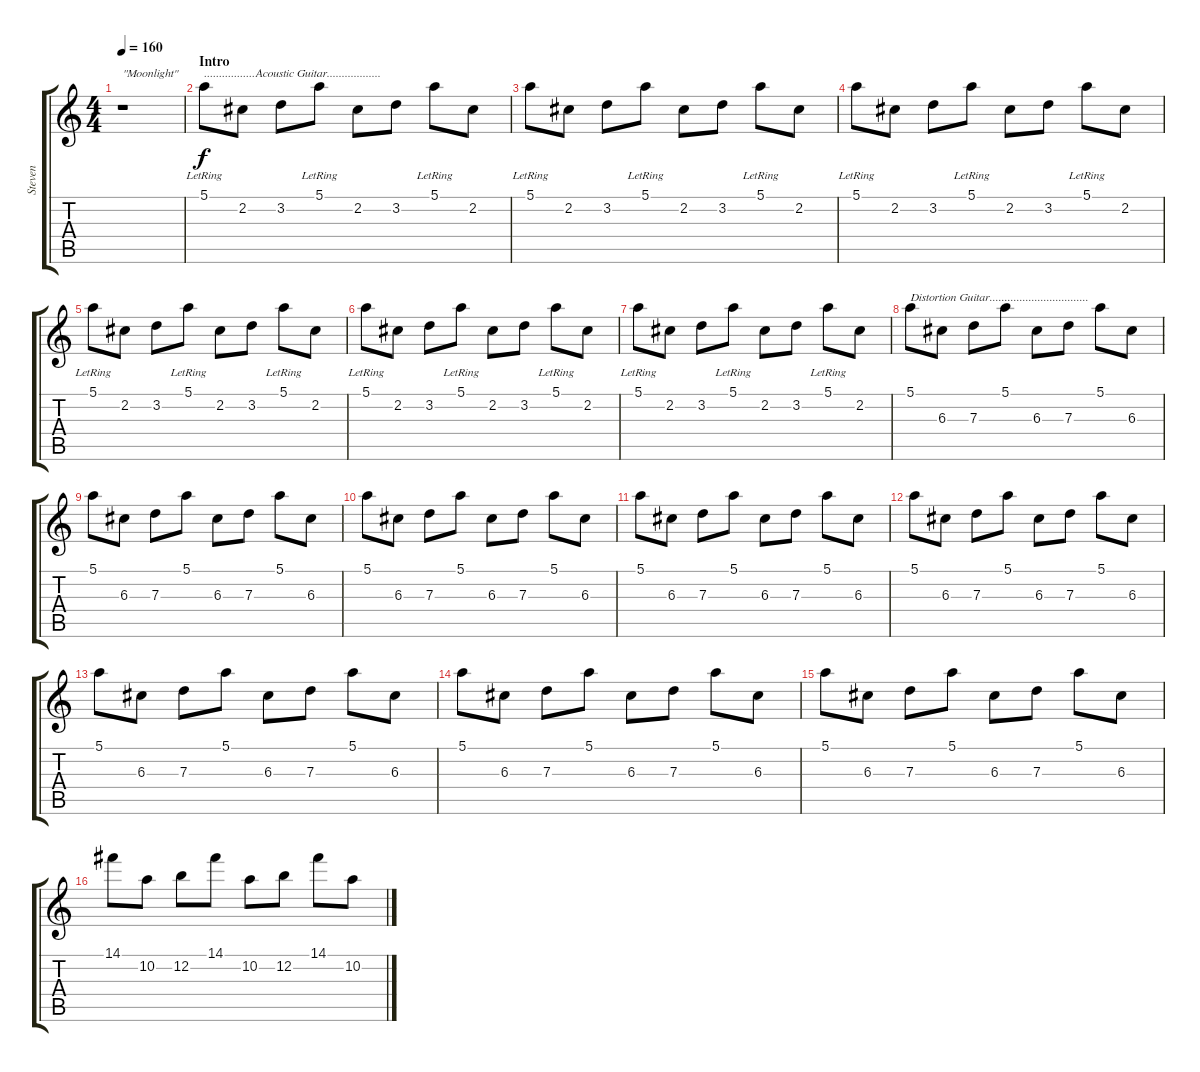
\track ("Steven" "Steven") {instrument distortionguitar}
\staff {score tabs}
\tuning (E4 B3 G3 D3 A2 E2) {hide}
\ts (4 4)
\tempo 160
\clef g2
\ks c
r.1{txt "\"Moonlight\"" dy f volume 0 instrument acousticguitarsteel} |
\section ("" "Intro")
5.1{lr}.8{txt ".................Acoustic Guitar.................." volume 12} 2.2.8 3.2.8 5.1{lr}.8 2.2.8 3.2.8 5.1{lr}.8 2.2.8 |
5.1{lr}.8 2.2.8 3.2.8 5.1{lr}.8 2.2.8 3.2.8 5.1{lr}.8 2.2.8 |
5.1{lr}.8 2.2.8 3.2.8 5.1{lr}.8 2.2.8 3.2.8 5.1{lr}.8 2.2.8 |
5.1{lr}.8 2.2.8 3.2.8 5.1{lr}.8 2.2.8 3.2.8 5.1{lr}.8 2.2.8 |
5.1{lr}.8 2.2.8 3.2.8 5.1{lr}.8 2.2.8 3.2.8 5.1{lr}.8 2.2.8 |
5.1{lr}.8 2.2.8 3.2.8 5.1{lr}.8 2.2.8 3.2.8 5.1{lr}.8 2.2.8 |
5.1.8{txt "Distortion Guitar................................." instrument distortionguitar} 6.3.8 7.3.8 5.1.8 6.3.8 7.3.8 5.1.8 6.3.8 |
5.1.8 6.3.8 7.3.8 5.1.8 6.3.8 7.3.8 5.1.8 6.3.8 |
5.1.8 6.3.8 7.3.8 5.1.8 6.3.8 7.3.8 5.1.8 6.3.8 |
5.1.8 6.3.8 7.3.8 5.1.8 6.3.8 7.3.8 5.1.8 6.3.8 |
5.1.8 6.3.8 7.3.8 5.1.8 6.3.8 7.3.8 5.1.8 6.3.8 |
5.1.8 6.3.8 7.3.8 5.1.8 6.3.8 7.3.8 5.1.8 6.3.8 |
5.1.8 6.3.8 7.3.8 5.1.8 6.3.8 7.3.8 5.1.8 6.3.8 |
5.1.8 6.3.8 7.3.8 5.1.8 6.3.8 7.3.8 5.1.8 6.3.8 |
14.1.8 10.2.8 12.2.8 14.1.8 10.2.8 12.2.8 14.1.8 10.2.8
